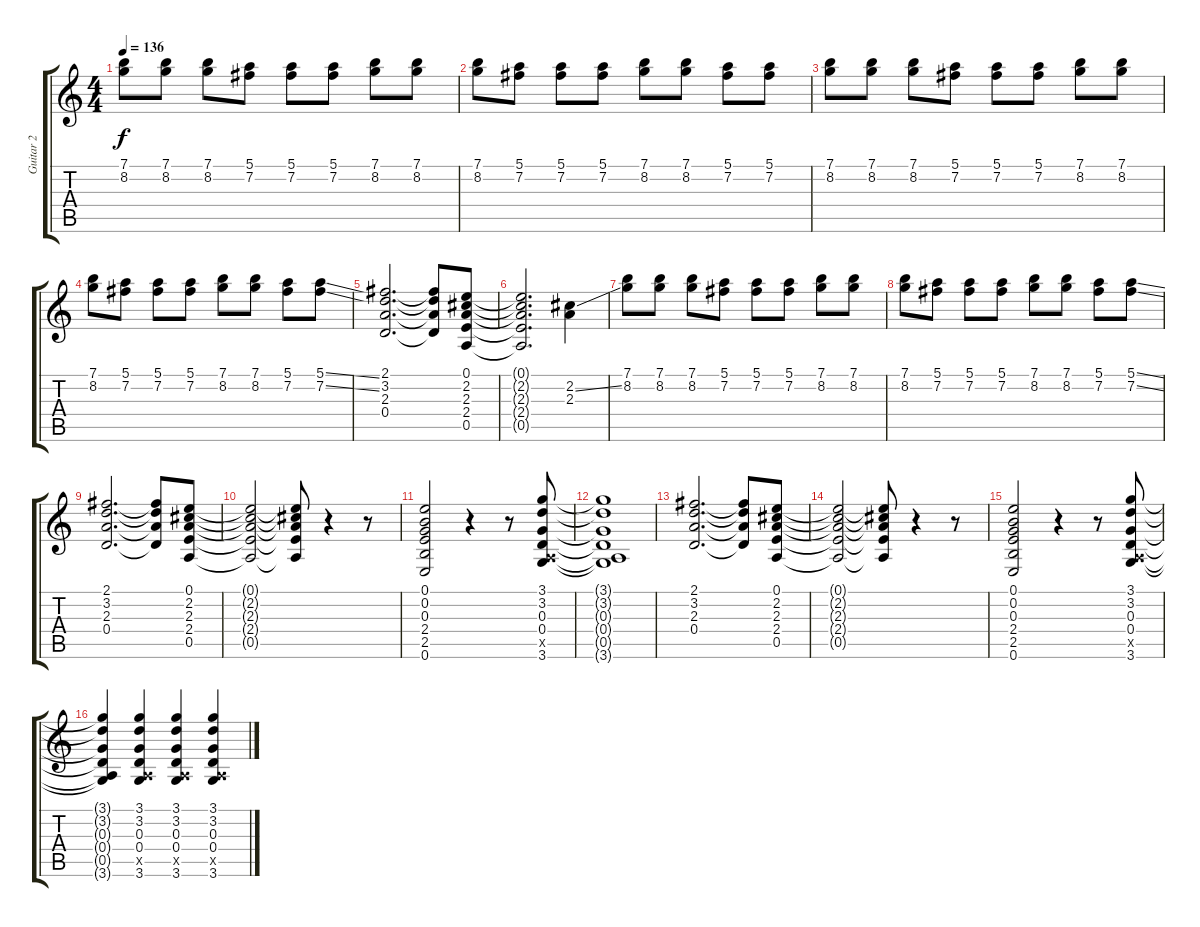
\track ("Guitar 2" "Guitar 2") {instrument distortionguitar}
\staff {score tabs}
\tuning (E4 B3 G3 D3 A2 E2) {hide}
\ts (4 4)
\tempo 136
\clef g2
\ks c
(7.1 8.2).8{dy f} (7.1 8.2).8 (7.1 8.2).8 (5.1 7.2).8 (5.1 7.2).8 (5.1 7.2).8 (7.1 8.2).8 (7.1 8.2).8 |
(7.1 8.2).8 (5.1 7.2).8 (5.1 7.2).8 (5.1 7.2).8 (7.1 8.2).8 (7.1 8.2).8 (5.1 7.2).8 (5.1 7.2).8 |
(7.1 8.2).8 (7.1 8.2).8 (7.1 8.2).8 (5.1 7.2).8 (5.1 7.2).8 (5.1 7.2).8 (7.1 8.2).8 (7.1 8.2).8 |
(7.1 8.2).8 (5.1 7.2).8 (5.1 7.2).8 (5.1 7.2).8 (7.1 8.2).8 (7.1 8.2).8 (5.1 7.2).8 (5.1{ss} 7.2{ss}).8 |
(2.1 3.2 2.3 0.4).2{d} (2.1{t} 3.2{t} 2.3{t} 0.4{t}).8 (0.1 2.2 2.3 2.4 0.5).8 |
(0.1{t} 2.2{t} 2.3{t} 2.4{t} 0.5{t}).2{d} (2.2{ss} 2.3).4{txt ""} |
(7.1 8.2).8 (7.1 8.2).8 (7.1 8.2).8 (5.1 7.2).8 (5.1 7.2).8 (5.1 7.2).8 (7.1 8.2).8 (7.1 8.2).8 |
(7.1 8.2).8 (5.1 7.2).8 (5.1 7.2).8 (5.1 7.2).8 (7.1 8.2).8 (7.1 8.2).8 (5.1 7.2).8 (5.1{ss} 7.2{ss}).8 |
(2.1 3.2 2.3 0.4).2{d} (2.1{t} 3.2{t} 2.3{t} 0.4{t}).8 (0.1 2.2 2.3 2.4 0.5).8 |
(0.1{t} 2.2{t} 2.3{t} 2.4{t} 0.5{t}).2 (0.1{t} 2.2{t} 2.3{t} 2.4{t} 0.5{t}).8 r.4 r.8 |
(0.1 0.2 0.3 2.4 2.5 0.6).2 r.4 r.8 (3.1 3.2 0.3 0.4 0.5{x} 3.6).8 |
(3.1{t} 3.2{t} 0.3{t} 0.4{t} 0.5{t} 3.6{t}).1 |
(2.1 3.2 2.3 0.4).2{d} (2.1{t} 3.2{t} 2.3{t} 0.4{t}).8 (0.1 2.2 2.3 2.4 0.5).8 |
(0.1{t} 2.2{t} 2.3{t} 2.4{t} 0.5{t}).2 (0.1{t} 2.2{t} 2.3{t} 2.4{t} 0.5{t}).8 r.4 r.8 |
(0.1 0.2 0.3 2.4 2.5 0.6).2 r.4 r.8 (3.1 3.2 0.3 0.4 0.5{x} 3.6).8 |
(3.1{t} 3.2{t} 0.3{t} 0.4{t} 0.5{t} 3.6{t}).4 (3.1 3.2 0.3 0.4 0.5{x} 3.6).4 (3.1 3.2 0.3 0.4 0.5{x} 3.6).4 (3.1 3.2 0.3 0.4 0.5{x} 3.6).4
